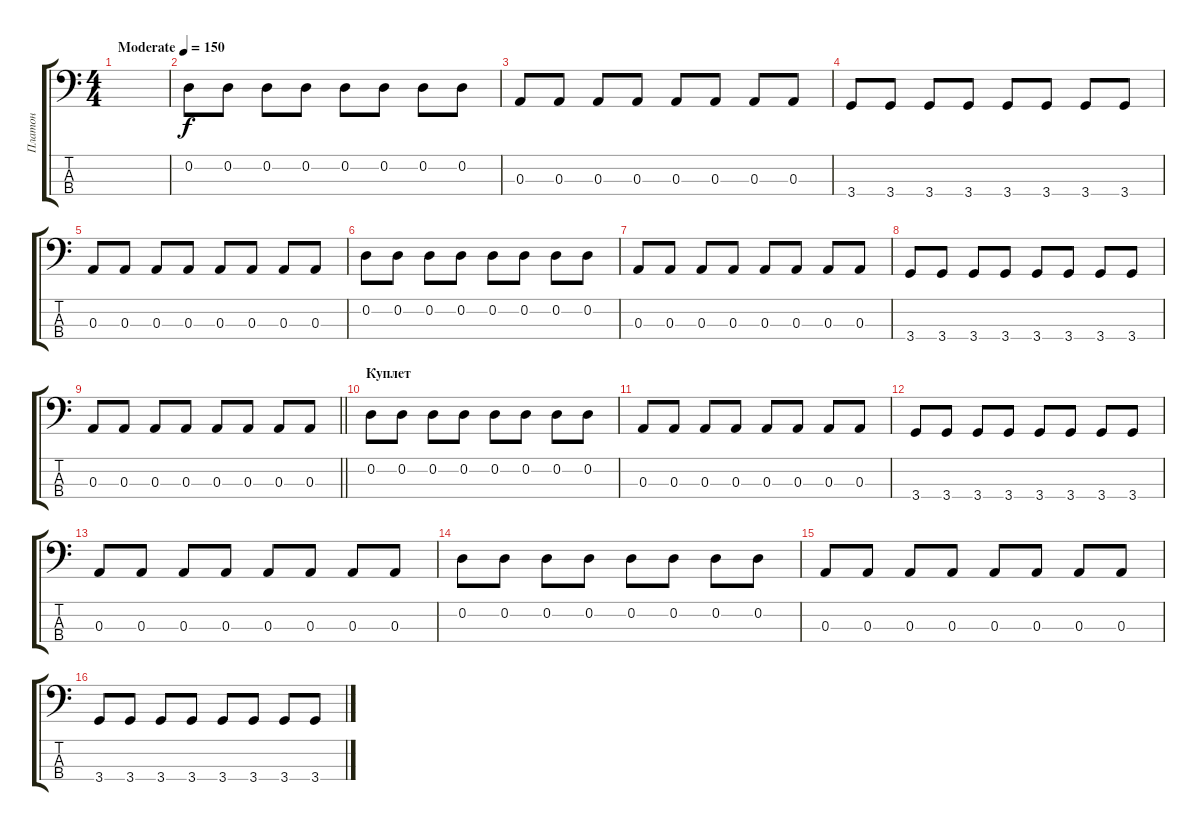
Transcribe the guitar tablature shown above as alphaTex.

\track ("Платон" "Платон") {instrument electricbassfinger}
\staff {score tabs}
\tuning (G2 D2 A1 E1) {hide}
\ts (4 4)
\tempo (150 "Moderate")
\clef f4
\ks c
|
0.2.8 0.2.8 0.2.8 0.2.8 0.2.8 0.2.8 0.2.8 0.2.8 |
0.3.8 0.3.8 0.3.8 0.3.8 0.3.8 0.3.8 0.3.8 0.3.8 |
3.4.8 3.4.8 3.4.8 3.4.8 3.4.8 3.4.8 3.4.8 3.4.8 |
0.3.8 0.3.8 0.3.8 0.3.8 0.3.8 0.3.8 0.3.8 0.3.8 |
0.2.8 0.2.8 0.2.8 0.2.8 0.2.8 0.2.8 0.2.8 0.2.8 |
0.3.8 0.3.8 0.3.8 0.3.8 0.3.8 0.3.8 0.3.8 0.3.8 |
3.4.8 3.4.8 3.4.8 3.4.8 3.4.8 3.4.8 3.4.8 3.4.8 |
\barLineRight lightlight
0.3.8 0.3.8 0.3.8 0.3.8 0.3.8 0.3.8 0.3.8 0.3.8 |
\section ("" "Куплет")
0.2.8 0.2.8 0.2.8 0.2.8 0.2.8 0.2.8 0.2.8 0.2.8 |
0.3.8 0.3.8 0.3.8 0.3.8 0.3.8 0.3.8 0.3.8 0.3.8 |
3.4.8 3.4.8 3.4.8 3.4.8 3.4.8 3.4.8 3.4.8 3.4.8 |
0.3.8 0.3.8 0.3.8 0.3.8 0.3.8 0.3.8 0.3.8 0.3.8 |
0.2.8 0.2.8 0.2.8 0.2.8 0.2.8 0.2.8 0.2.8 0.2.8 |
0.3.8 0.3.8 0.3.8 0.3.8 0.3.8 0.3.8 0.3.8 0.3.8 |
3.4.8 3.4.8 3.4.8 3.4.8 3.4.8 3.4.8 3.4.8 3.4.8
